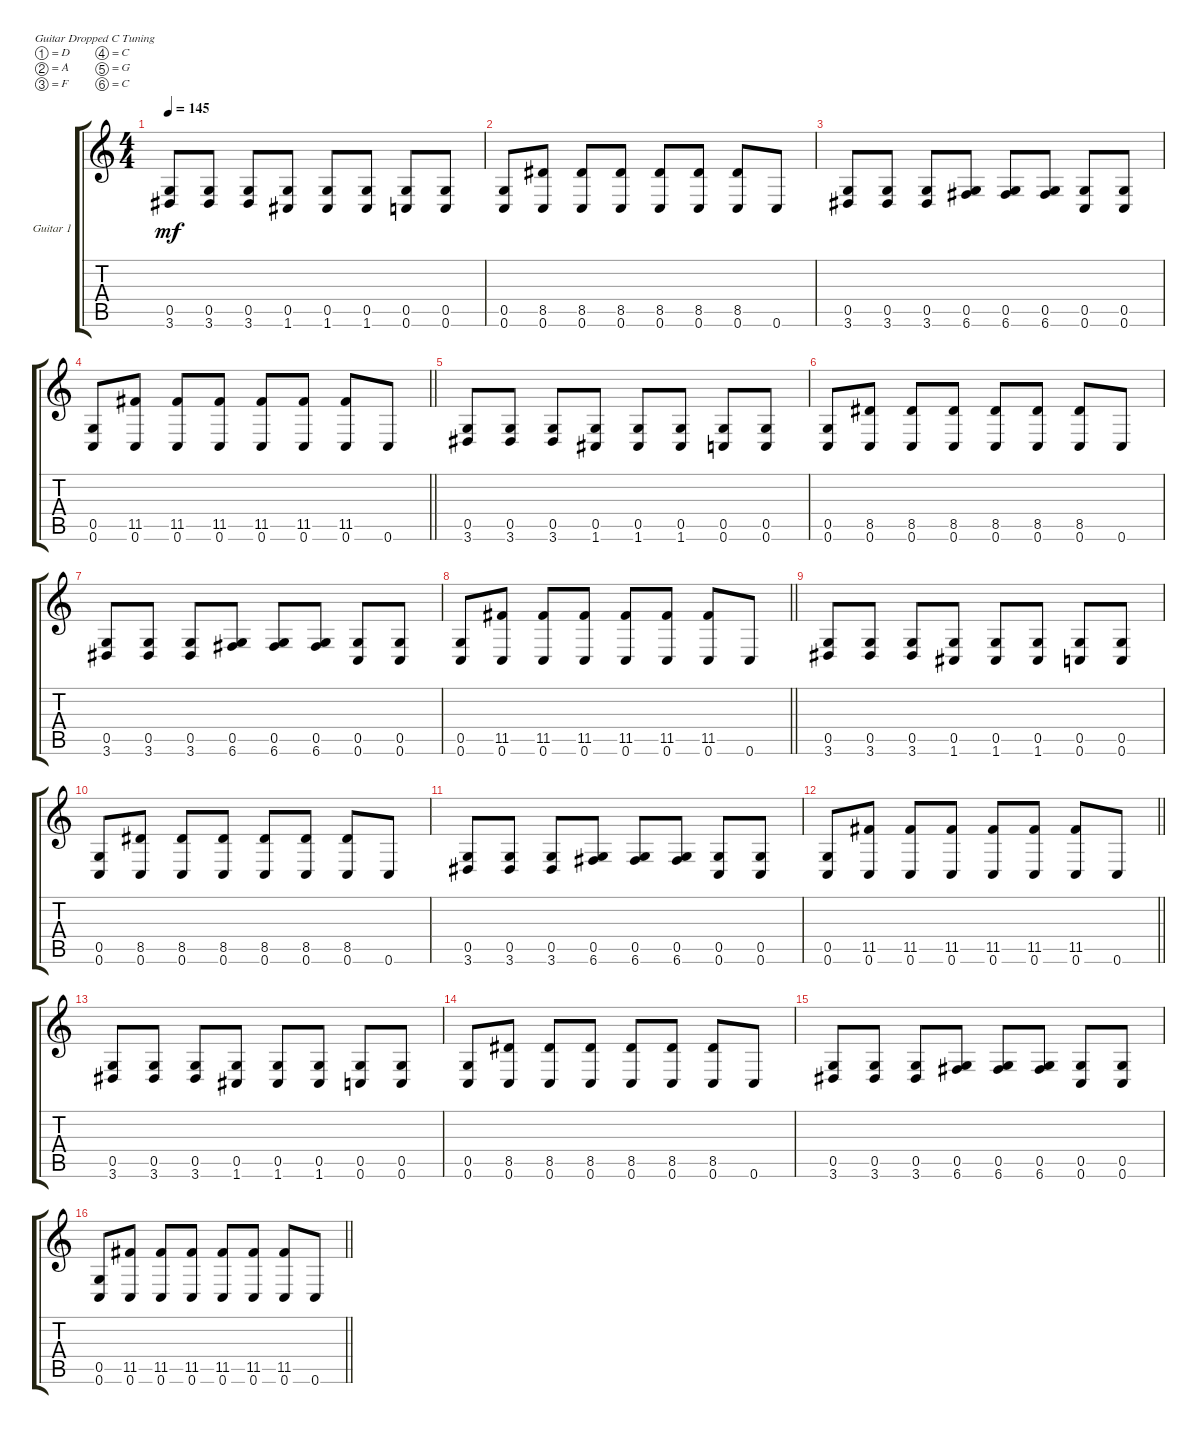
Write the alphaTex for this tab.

\bracketExtendMode groupsimilarinstruments
\firstSystemTrackNameOrientation horizontal
\otherSystemsTrackNameOrientation horizontal
\track ("Guitar 1" "Guitar 1") {instrument distortionguitar}
\staff {score tabs}
\tuning (D4 A3 F3 C3 G2 C2)
\ts (4 4)
\tempo 145
\clef g2
\ks c
(3.6 0.5).8{dy mf} (3.6 0.5).8 (3.6 0.5).8 (1.6 0.5).8 (1.6 0.5).8 (1.6 0.5).8 (0.6 0.5).8 (0.6 0.5).8 |
(0.6 0.5).8 (0.6 8.5).8 (0.6 8.5).8 (0.6 8.5).8 (0.6 8.5).8 (0.6 8.5).8 (0.6 8.5).8 0.6.8 |
(3.6 0.5).8 (3.6 0.5).8 (3.6 0.5).8 (6.6 0.5).8 (6.6 0.5).8 (6.6 0.5).8 (0.6 0.5).8 (0.6 0.5).8 |
\barLineRight lightlight
(0.6 0.5).8 (0.6 11.5).8 (0.6 11.5).8 (0.6 11.5).8 (0.6 11.5).8 (0.6 11.5).8 (0.6 11.5).8 0.6.8 |
(3.6 0.5).8 (3.6 0.5).8 (3.6 0.5).8 (1.6 0.5).8 (1.6 0.5).8 (1.6 0.5).8 (0.6 0.5).8 (0.6 0.5).8 |
(0.6 0.5).8 (0.6 8.5).8 (0.6 8.5).8 (0.6 8.5).8 (0.6 8.5).8 (0.6 8.5).8 (0.6 8.5).8 0.6.8 |
(3.6 0.5).8 (3.6 0.5).8 (3.6 0.5).8 (6.6 0.5).8 (6.6 0.5).8 (6.6 0.5).8 (0.6 0.5).8 (0.6 0.5).8 |
\barLineRight lightlight
(0.6 0.5).8 (0.6 11.5).8 (0.6 11.5).8 (0.6 11.5).8 (0.6 11.5).8 (0.6 11.5).8 (0.6 11.5).8 0.6.8 |
(3.6 0.5).8 (3.6 0.5).8 (3.6 0.5).8 (1.6 0.5).8 (1.6 0.5).8 (1.6 0.5).8 (0.6 0.5).8 (0.6 0.5).8 |
(0.6 0.5).8 (0.6 8.5).8 (0.6 8.5).8 (0.6 8.5).8 (0.6 8.5).8 (0.6 8.5).8 (0.6 8.5).8 0.6.8 |
(3.6 0.5).8 (3.6 0.5).8 (3.6 0.5).8 (6.6 0.5).8 (6.6 0.5).8 (6.6 0.5).8 (0.6 0.5).8 (0.6 0.5).8 |
\barLineRight lightlight
(0.6 0.5).8 (0.6 11.5).8 (0.6 11.5).8 (0.6 11.5).8 (0.6 11.5).8 (0.6 11.5).8 (0.6 11.5).8 0.6.8 |
(3.6 0.5).8 (3.6 0.5).8 (3.6 0.5).8 (1.6 0.5).8 (1.6 0.5).8 (1.6 0.5).8 (0.6 0.5).8 (0.6 0.5).8 |
(0.6 0.5).8 (0.6 8.5).8 (0.6 8.5).8 (0.6 8.5).8 (0.6 8.5).8 (0.6 8.5).8 (0.6 8.5).8 0.6.8 |
(3.6 0.5).8 (3.6 0.5).8 (3.6 0.5).8 (6.6 0.5).8 (6.6 0.5).8 (6.6 0.5).8 (0.6 0.5).8 (0.6 0.5).8 |
\barLineRight lightlight
(0.6 0.5).8 (0.6 11.5).8 (0.6 11.5).8 (0.6 11.5).8 (0.6 11.5).8 (0.6 11.5).8 (0.6 11.5).8 0.6.8
